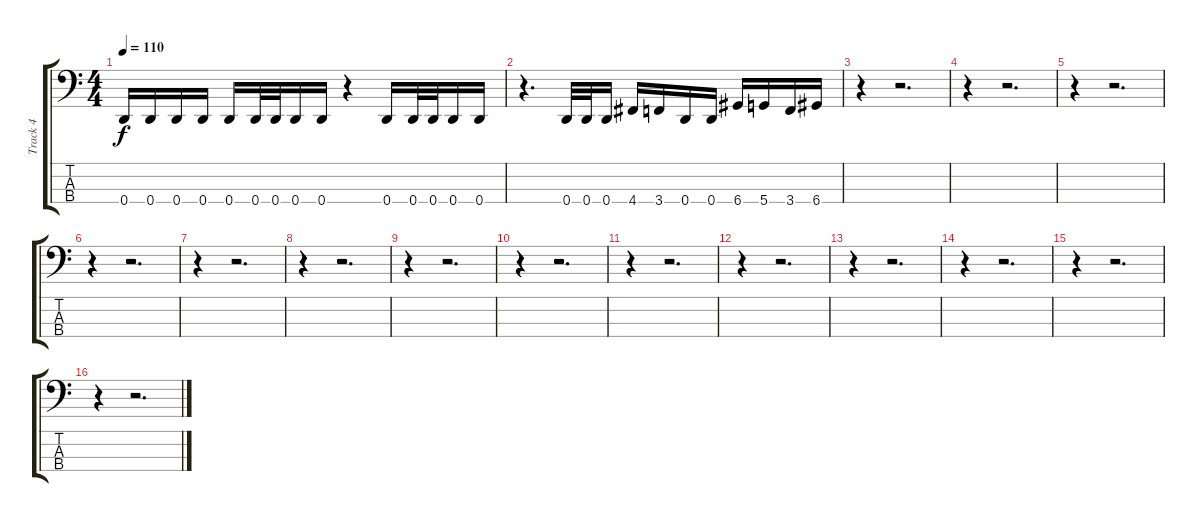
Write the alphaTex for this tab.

\track ("Track 4" "Track 4") {instrument electricbasspick}
\staff {score tabs}
\tuning (G2 D2 A1 D1) {hide}
\ts (4 4)
\tempo 110
\clef f4
\ks c
0.4.16{dy f} 0.4.16 0.4.16 0.4.16 0.4.16 0.4.32 0.4.32 0.4.16 0.4.16 r.4 0.4.16 0.4.32 0.4.32 0.4.16 0.4.16 |
r.4{d} 0.4.32 0.4.32 0.4.16 4.4.16 3.4.16 0.4.16 0.4.16 6.4.16 5.4.16 3.4.16 6.4.16 |
r.4 r.2{d} |
r.4 r.2{d} |
r.4 r.2{d} |
r.4 r.2{d} |
r.4 r.2{d} |
r.4 r.2{d} |
r.4 r.2{d} |
r.4 r.2{d} |
r.4 r.2{d} |
r.4 r.2{d} |
r.4 r.2{d} |
r.4 r.2{d} |
r.4 r.2{d} |
r.4 r.2{d}
